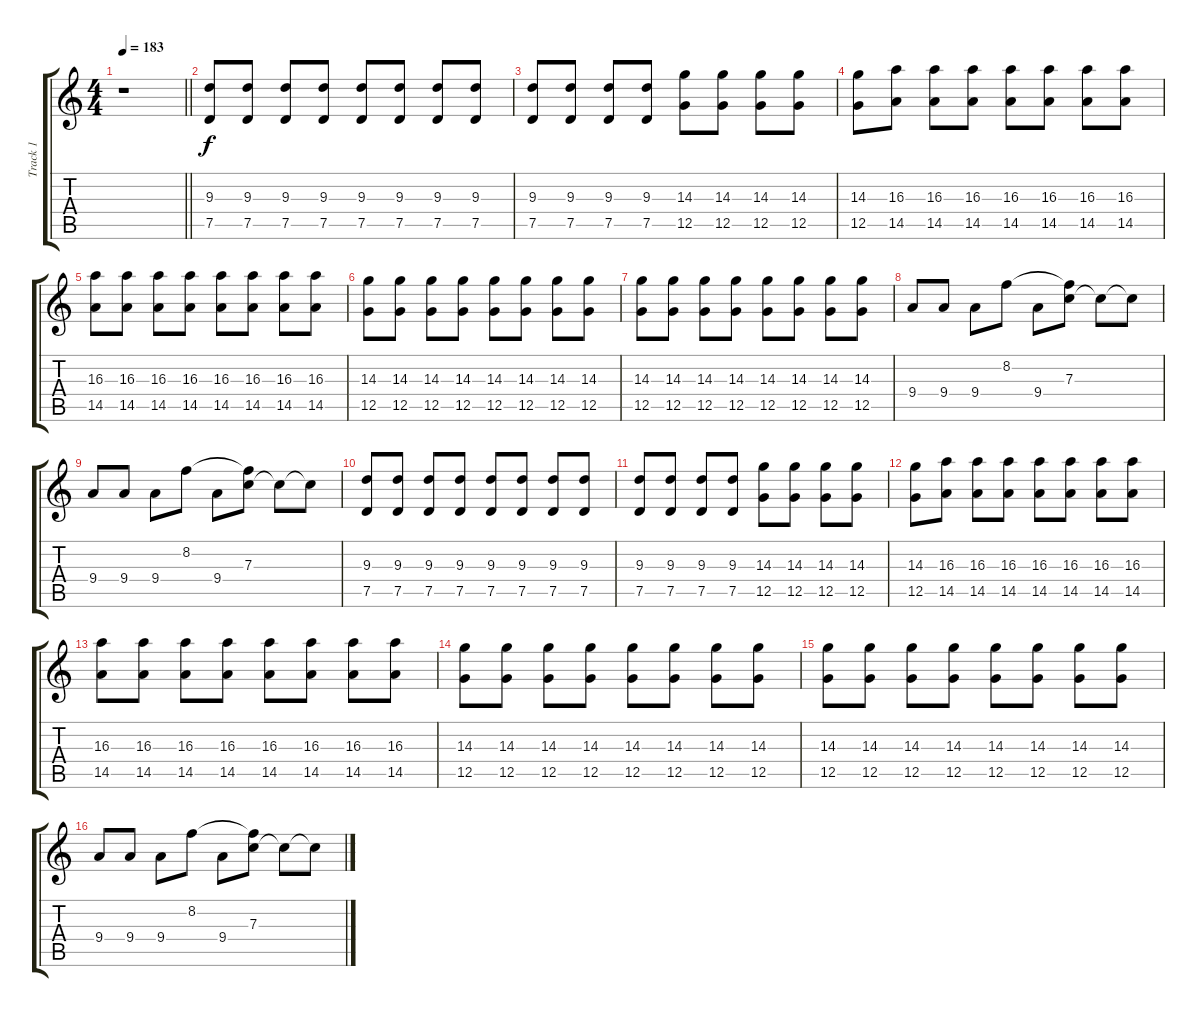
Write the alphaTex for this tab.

\track ("Track 1" "Track 1") {instrument distortionguitar}
\staff {score tabs}
\tuning (D4 A3 F3 C3 G2 C2) {hide}
\ts (4 4)
\tempo 183
\clef g2
\barLineRight lightlight
\ks c
r.1{dy f} |
\section ("" "")
(9.3 7.5).8 (9.3 7.5).8 (9.3 7.5).8 (9.3 7.5).8 (9.3 7.5).8 (9.3 7.5).8 (9.3 7.5).8 (9.3 7.5).8 |
(9.3 7.5).8 (9.3 7.5).8 (9.3 7.5).8 (9.3 7.5).8 (14.3 12.5).8 (14.3 12.5).8 (14.3 12.5).8 (14.3 12.5).8 |
(14.3 12.5).8 (16.3 14.5).8 (16.3 14.5).8 (16.3 14.5).8 (16.3 14.5).8 (16.3 14.5).8 (16.3 14.5).8 (16.3 14.5).8 |
(16.3 14.5).8 (16.3 14.5).8 (16.3 14.5).8 (16.3 14.5).8 (16.3 14.5).8 (16.3 14.5).8 (16.3 14.5).8 (16.3 14.5).8 |
(14.3 12.5).8 (14.3 12.5).8 (14.3 12.5).8 (14.3 12.5).8 (14.3 12.5).8 (14.3 12.5).8 (14.3 12.5).8 (14.3 12.5).8 |
(14.3 12.5).8 (14.3 12.5).8 (14.3 12.5).8 (14.3 12.5).8 (14.3 12.5).8 (14.3 12.5).8 (14.3 12.5).8 (14.3 12.5).8 |
9.4.8 9.4.8 9.4.8 8.2.8 9.4.8 (8.2{t} 7.3).8 7.3{t}.8 7.3{t}.8 |
9.4.8 9.4.8 9.4.8 8.2.8 9.4.8 (8.2{t} 7.3).8 7.3{t}.8 7.3{t}.8 |
(9.3 7.5).8 (9.3 7.5).8 (9.3 7.5).8 (9.3 7.5).8 (9.3 7.5).8 (9.3 7.5).8 (9.3 7.5).8 (9.3 7.5).8 |
(9.3 7.5).8 (9.3 7.5).8 (9.3 7.5).8 (9.3 7.5).8 (14.3 12.5).8 (14.3 12.5).8 (14.3 12.5).8 (14.3 12.5).8 |
(14.3 12.5).8 (16.3 14.5).8 (16.3 14.5).8 (16.3 14.5).8 (16.3 14.5).8 (16.3 14.5).8 (16.3 14.5).8 (16.3 14.5).8 |
(16.3 14.5).8 (16.3 14.5).8 (16.3 14.5).8 (16.3 14.5).8 (16.3 14.5).8 (16.3 14.5).8 (16.3 14.5).8 (16.3 14.5).8 |
(14.3 12.5).8 (14.3 12.5).8 (14.3 12.5).8 (14.3 12.5).8 (14.3 12.5).8 (14.3 12.5).8 (14.3 12.5).8 (14.3 12.5).8 |
(14.3 12.5).8 (14.3 12.5).8 (14.3 12.5).8 (14.3 12.5).8 (14.3 12.5).8 (14.3 12.5).8 (14.3 12.5).8 (14.3 12.5).8 |
9.4.8 9.4.8 9.4.8 8.2.8 9.4.8 (8.2{t} 7.3).8 7.3{t}.8 7.3{t}.8
